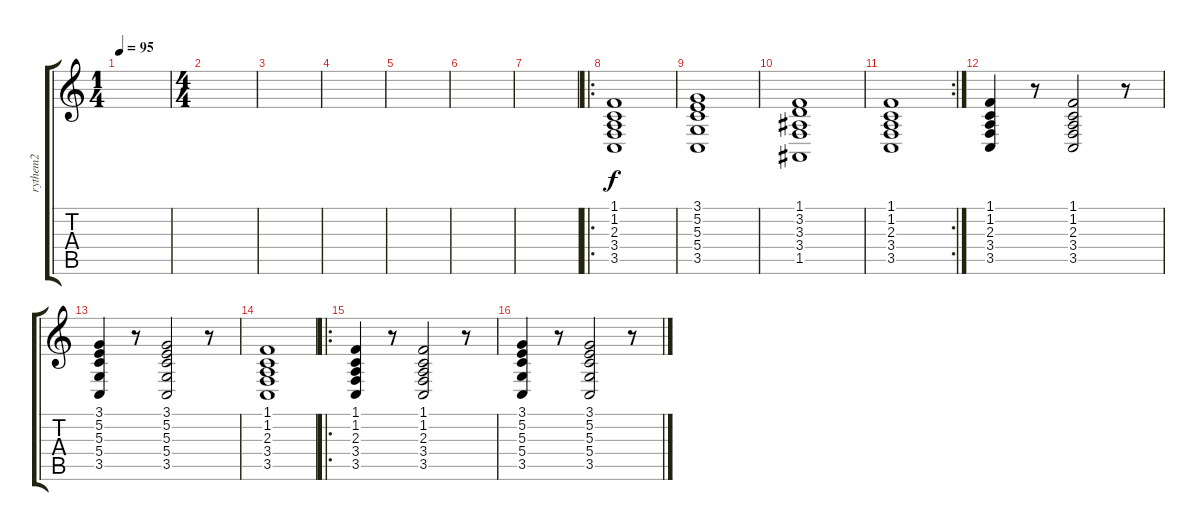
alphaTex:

\track ("rythem2" "rythem2") {instrument electricgrandpiano}
\staff {score tabs}
\tuning (E4 B3 G3 D3 A2 E2) {hide}
\ts (1 4)
\tempo 95
\clef g2
\ks c
|
\ts (4 4)
|
|
|
|
|
|
\ro
(1.1 1.2 2.3 3.4 3.5).1 |
(3.1 5.2 5.3 5.4 3.5).1 |
(1.1 3.2 3.3 3.4 1.5).1 |
\rc 2
(1.1 1.2 2.3 3.4 3.5).1 |
(1.1 1.2 2.3 3.4 3.5).4 r.8 (1.1 1.2 2.3 3.4 3.5).2 r.8 |
(3.1 5.2 5.3 5.4 3.5).4 r.8 (3.1 5.2 5.3 5.4 3.5).2 r.8 |
(1.1 1.2 2.3 3.4 3.5).1 |
\ro
(1.1 1.2 2.3 3.4 3.5).4 r.8 (1.1 1.2 2.3 3.4 3.5).2 r.8 |
(3.1 5.2 5.3 5.4 3.5).4 r.8 (3.1 5.2 5.3 5.4 3.5).2 r.8
